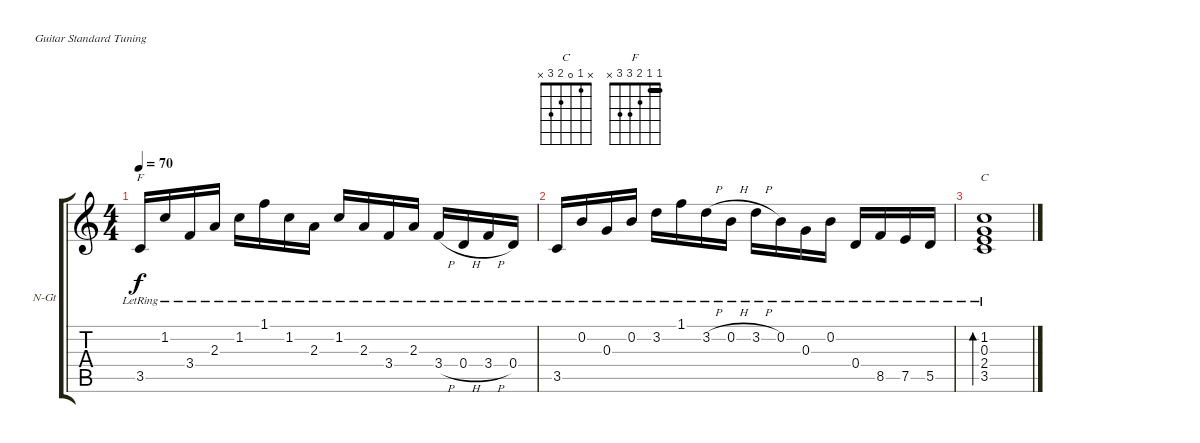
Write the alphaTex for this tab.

\bracketExtendMode groupsimilarinstruments
\firstSystemTrackNameOrientation horizontal
\otherSystemsTrackNameOrientation horizontal
\track ("Piste 1" "N-Gt") {instrument acousticguitarnylon}
\staff {score tabs}
\tuning (E4 B3 G3 D3 A2 E2)
\chord ("C" x 1 0 2 3 x)
\chord ("F" 1 1 2 3 3 x) {barre 1}
\ts (4 4)
\tempo 70
\clef g2
\ks c
3.5{lr}.16{ch "F" dy f} 1.2{lr}.16 3.4{lr}.16 2.3{lr}.16 1.2{lr}.16 1.1{lr}.16 1.2{lr}.16 2.3{lr}.16 1.2{lr}.16 2.3{lr}.16 3.4{lr}.16 2.3{lr}.16 3.4{h lr}.16 0.4{h lr}.16 3.4{h lr}.16 0.4{lr}.16 |
3.5{lr}.16 0.2{lr}.16 0.3{lr}.16 0.2{lr}.16 3.2{lr}.16 1.1{lr}.16 3.2{h lr}.16 0.2{h lr}.16 3.2{h lr}.16 0.2{lr}.16 0.3{lr}.16 0.2{lr}.16 0.4{lr}.16 8.5{lr}.16 7.5{lr}.16 5.5{lr}.16 |
(1.2{lr} 0.3{lr} 2.4{lr} 3.5{lr}).1{bd 60 ch "C"}
